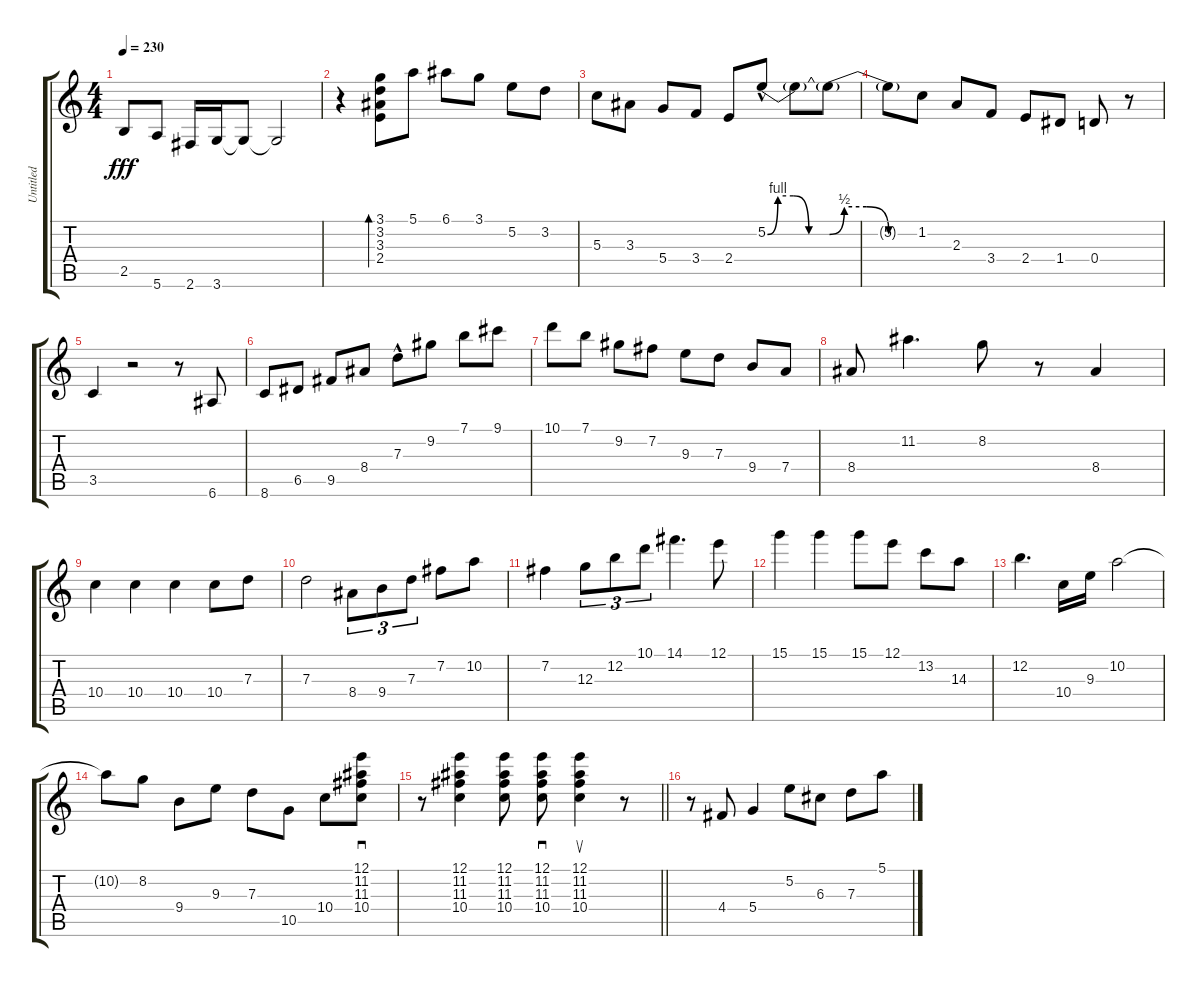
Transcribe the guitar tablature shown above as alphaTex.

\track ("Untitled" "Untitled") {instrument acousticguitarsteel}
\staff {score tabs}
\tuning (E4 B3 G3 D3 A2 E2) {hide}
\ts (4 4)
\tempo 230
\clef g2
\ks c
2.5.8{dy fff} 5.6.8 2.6.16 3.6.16 3.6{t}.8 3.6{t}.2 |
r.4 (3.1 3.2 3.3 2.4).8{bd 30} 5.1.8 6.1.8 3.1.8 5.2.8 3.2.8 |
5.3.8 3.3.8 5.4.8 3.4.8 2.4.8 5.2{be (custom 0 0 10 4 25 4 40 0 60 0) hac}.8 5.2{t}.8 5.2{be (custom 0 0 10 2 25 2 40 0 60 0) t}.8 |
5.2{t}.8 1.2.8 2.3.8 3.4.8 2.4.8 1.4.8 0.4.8 r.8 |
3.5.4 r.2 r.8 6.6.8 |
8.6.8 6.5.8 9.5.8 8.4.8 7.3{hac}.8 9.2.8 7.1.8 9.1.8 |
10.1.8 7.1.8 9.2.8 7.2.8 9.3.8 7.3.8 9.4.8 7.4.8 |
8.4.8 11.2.4{d} 8.2.8 r.8 8.4.4 |
10.4.4 10.4.4 10.4.4 10.4.8 7.3.8 |
7.3.2 8.4.8{tu (3 2)} 9.4.8{tu (3 2)} 7.3.8{tu (3 2)} 7.2.8 10.2.8 |
7.2.4 12.3.8{tu (3 2)} 12.2.8{tu (3 2)} 10.1.8{tu (3 2)} 14.1.4{d} 12.1.8 |
15.1.4 15.1.4 15.1.8 12.1.8 13.2.8 14.3.8 |
12.2.4{d} 10.4.16 9.3.16 10.2.2 |
10.2{t}.8 8.2.8 9.4.8 9.3.8 7.3.8 10.5.8 10.4.8 (12.1 11.2 11.3 10.4).8{sd} |
\barLineRight lightlight
r.8 (12.1 11.2 11.3 10.4).4 (12.1 11.2 11.3 10.4).8 (12.1 11.2 11.3 10.4).8{sd} (12.1 11.2 11.3 10.4).4{su} r.8 |
r.8 4.4.8 5.4.4 5.2.8 6.3.8 7.3.8 5.1.8
